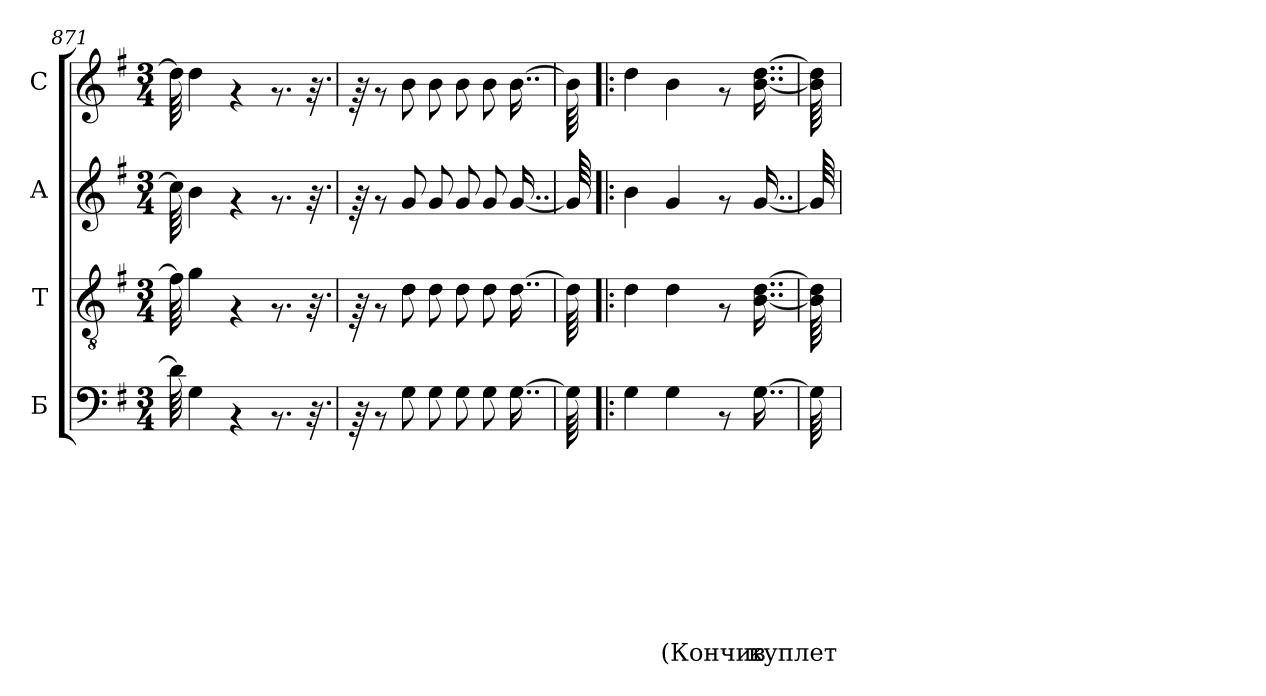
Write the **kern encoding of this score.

**kern	**text	**text	**text	**text	**text	**text	**text	**text	**text	**kern	**kern	**kern
*part4	*part4	*part4	*part4	*part4	*part4	*part4	*part4	*part4	*part4	*part3	*part2	*part1
*staff4	*staff4	*staff4	*staff4	*staff4	*staff4	*staff4	*staff4	*staff4	*staff4	*staff3	*staff2	*staff1
*I"Б	*	*	*	*	*	*	*	*	*	*I"Т	*I"А	*I"С
*clefF4	*	*	*	*	*	*	*	*	*	*clefGv2	*clefG2	*clefG2
*k[f#]	*	*	*	*	*	*	*	*	*	*k[f#]	*k[f#]	*k[f#]
*G:	*	*	*	*	*	*	*	*	*	*G:	*G:	*G:
*M3/4	*	*	*	*	*	*	*	*	*	*M3/4	*M3/4	*M3/4
=871	=871	=871	=871	=871	=871	=871	=871	=871	=871	=871	=871	=871
64d\]	.	.	.	.	.	.	.	.	.	64f#\]	64cc\]	64dd\]
4G\	.	.	.	.	.	.	.	.	.	4g\	4b\	4dd\
4rAA	.	.	.	.	.	.	.	.	.	4rF	4rf	4rf
8.rAA	.	.	.	.	.	.	.	.	.	8.rF	8.rf	8.rf
32.rAA	.	.	.	.	.	.	.	.	.	32.rF	32.rf	32.rf
=872	=872	=872	=872	=872	=872	=872	=872	=872	=872	=872	=872	=872
64rAA	.	.	.	.	.	.	.	.	.	64rF	64rf	64rf
8rAA	.	.	.	.	.	.	.	.	.	8rF	8rf	8rf
8G\	.	.	.	.	.	.	.	.	.	8d\	8g/	8b\
8G\	.	.	.	.	.	.	.	.	.	8d\	8g/	8b\
8G\	.	.	.	.	.	.	.	.	.	8d\	8g/	8b\
8G\	.	.	.	.	.	.	.	.	.	8d\	8g/	8b\
[>16..G\	.	.	.	.	.	.	.	.	.	[>16..d\	[<16..g/	[>16..b\
!!LO:LB:g=z
=873	=873	=873	=873	=873	=873	=873	=873	=873	=873	=873	=873	=873
64G\]	.	.	.	.	.	.	.	.	.	64d\]	64g/]	64b\]
=874!|:	=874!|:	=874!|:	=874!|:	=874!|:	=874!|:	=874!|:	=874!|:	=874!|:	=874!|:	=874!|:	=874!|:	=874!|:
4G\	.	.	.	.	.	.	.	.	.	4d\	4b\	4dd\
!	!	!	!	!	!	!	!	!	!LO:LY:b	!	!	!
4G\	.	.	.	.	.	.	.	.	(Кончив	4d\	4g/	4b\
8rAA	.	.	.	.	.	.	.	.	.	8rF	8rf	8rf
!	!	!	!	!	!	!	!	!	!LO:LY:b	!	!	!
[>16..G\	.	.	.	.	.	.	.	.	куплет	[>16..B\ [>16..d\	[<16..g/	[>16..b\ [>16..dd\
=875	=875	=875	=875	=875	=875	=875	=875	=875	=875	=875	=875	=875
64G\]	.	.	.	.	.	.	.	.	.	64B\] 64d\]	64g/]	64b\] 64dd\]
=	=	=	=	=	=	=	=	=	=	=	=	=
*-	*-	*-	*-	*-	*-	*-	*-	*-	*-	*-	*-	*-
